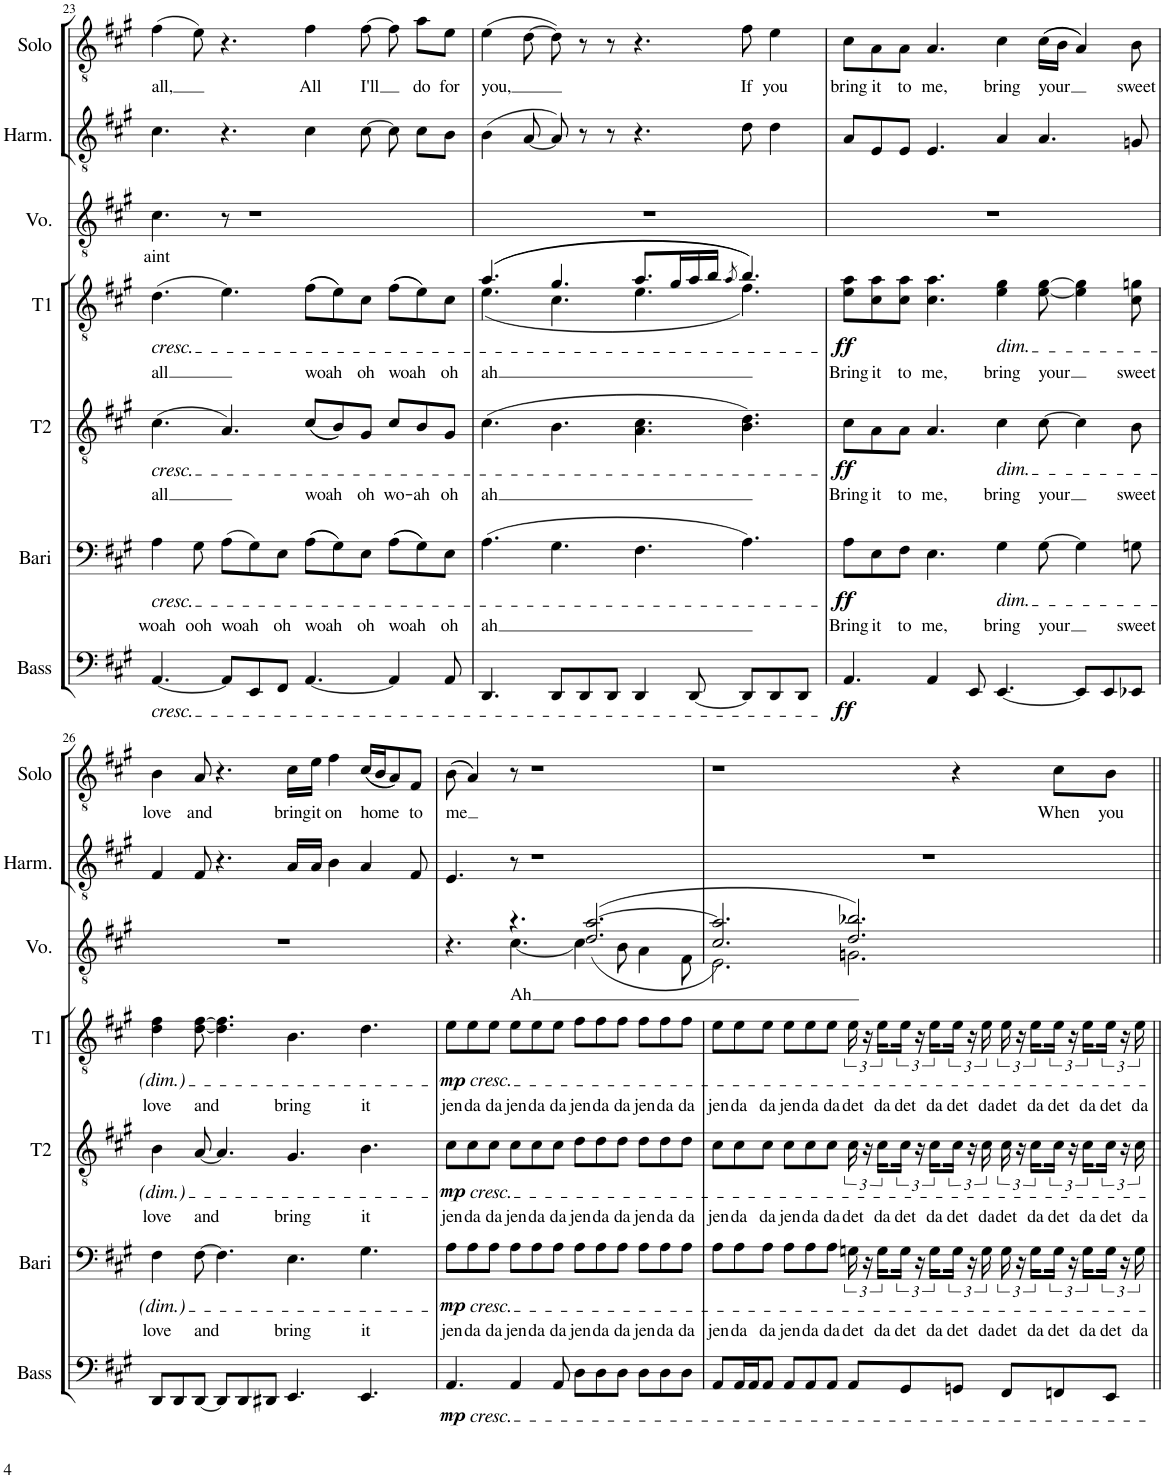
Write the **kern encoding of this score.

**kern	**dynam	**kern	**text	**dynam	**kern	**text	**dynam	**kern	**text	**dynam	**kern	**text	**kern	**kern	**text
*part7	*part7	*part6	*part6	*part6	*part5	*part5	*part5	*part4	*part4	*part4	*part3	*part3	*part2	*part1	*part1
*staff7	*staff7	*staff6	*staff6	*staff6	*staff5	*staff5	*staff5	*staff4	*staff4	*staff4	*staff3	*staff3	*staff2	*staff1	*staff1
*I"Bass	*	*I"Baritone	*	*	*I"Tenor 2	*	*	*I"Tenor 1	*	*	*I"Voice	*	*I"Harmony	*I"Solo	*
*I'Bass	*	*I'Bari	*	*	*I'T2	*	*	*I'T1	*	*	*I'Vo.	*	*I'Harm.	*I'Solo	*
!!LO:PB:g=z
*clefF4	*	*clefF4	*	*	*clefGv2	*	*	*clefGv2	*	*	*clefGv2	*	*clefGv2	*clefGv2	*
*k[f#c#g#]	*	*k[f#c#g#]	*	*	*k[f#c#g#]	*	*	*k[f#c#g#]	*	*	*k[f#c#g#]	*	*k[f#c#g#]	*k[f#c#g#]	*
*M12/8	*	*M12/8	*	*	*M12/8	*	*	*M12/8	*	*	*M12/8	*	*M12/8	*M12/8	*
=23	=23	=23	=23	=23	=23	=23	=23	=23	=23	=23	=23	=23	=23	=23	=23
!	!	!	!	!	!	!	!	!LO:TX:b:i:t=cresc.	!	!	!	!	!	!	!
!	!	!	!	!	!LO:TX:b:i:t=cresc.	!	!	!	!	!	!	!	!	!	!
!	!	!LO:TX:b:i:t=cresc.	!	!	!	!	!	!	!	!	!	!	!	!	!
!LO:TX:b:i:t=cresc.	!	!	!	!	!	!	!	!	!	!	!	!	!	!	!
!	!	!	!LO:LY:b	!	!	!LO:LY:b	!	!	!LO:LY:b	!	!	!LO:LY:b	!	!	!LO:LY:b
[4.AA/	.	4A\	woah	.	(4.c#\	all	.	(4.d\	all	.	4.c#\	aint	4.c#\	(4f#\	all,
!	!	!	!LO:LY:b	!	!	!	!	!	!	!	!	!	!	!	!
.	.	8G#\	ooh	.	.	.	.	.	.	.	.	.	.	8e\)	.
!	!	!	!LO:LY:b	!	!	!	!	!	!	!	!	!	!	!	!
8AA/L]	.	(8A\L	-woah	.	4.A/)	.	.	4.e\)	.	.	8r	.	4.r	4.r	.
8EE/	.	8G#\)	.	.	.	.	.	.	.	.	1r	.	.	.	.
!	!	!	!LO:LY:b	!	!	!	!	!	!	!	!	!	!	!	!
8FF#/J	.	8E\J	oh	.	.	.	.	.	.	.	.	.	.	.	.
!	!	!	!LO:LY:b	!	!	!LO:LY:b	!	!	!LO:LY:b	!	!	!	!	!	!LO:LY:b
[4.AA/	.	((8A\L	-woah	.	((8c#/L	woah	.	((8f#\L	-woah	.	.	.	4c#\	4f#\	All
.	.	8G#\))	.	.	8B/))	.	.	8e\))	.	.	.	.	.	.	.
!	!	!	!LO:LY:b	!	!	!LO:LY:b	!	!	!LO:LY:b	!	!	!	!	!	!LO:LY:b
.	.	8E\J	oh	.	8G#/J	oh	.	8c#\J	oh	.	.	.	[8c#\	[8f#\	I'll
!	!	!	!LO:LY:b	!	!	!LO:LY:b	!	!	!LO:LY:b	!	!	!	!	!	!
4AA/]	.	((8A\L	-woah	.	8c#/L	wo-	.	((8f#\L	-woah	.	.	.	8c#\]	8f#\]	.
!	!	!	!	!	!	!LO:LY:b	!	!	!	!	!	!	!	!	!LO:LY:b
.	.	8G#\))	.	.	8B/	-ah	.	8e\))	.	.	.	.	8c#\L	8a\L	do
!	!	!	!LO:LY:b	!	!	!LO:LY:b	!	!	!LO:LY:b	!	!	!	!	!	!LO:LY:b
8AA/	.	8E\J	oh	.	8G#/J	oh	.	8c#\J	oh	.	.	.	8B\J	8e\J	for
=24	=24	=24	=24	=24	=24	=24	=24	=24	=24	=24	=24	=24	=24	=24	=24
!	!	!	!LO:LY:b	!	!	!LO:LY:b	!	!	!LO:LY:b	!	!	!	!	!	!LO:LY:b
*	*	*	*	*	*	*	*	*^	*	*	*	*	*	*	*
4.DD/	.	(4.A\	ah	.	(4.c#\	ah	.	((4.a/	(4.e\	ah	.	1.r	.	(4B\	(4e\	you,
.	.	.	.	.	.	.	.	.	.	.	.	.	.	[8A/	[8d\	.
8DD/L	.	4.G#\	.	.	4.B\	.	.	4.g#/	4.c#\	.	.	.	.	8A/])	8d\])	.
8DD/	.	.	.	.	.	.	.	.	.	.	.	.	.	8r	8r	.
8DD/J	.	.	.	.	.	.	.	.	.	.	.	.	.	8r	8r	.
4DD/	.	4.F#\	.	.	4.A\ 4.c#\	.	.	8.a/L	4.e\	.	.	.	.	4.r	4.r	.
.	.	.	.	.	.	.	.	16g#/L	.	.	.	.	.	.	.	.
[8DD/	.	.	.	.	.	.	.	16a/	.	.	.	.	.	.	.	.
.	.	.	.	.	.	.	.	16b/JJ	.	.	.	.	.	.	.	.
.	.	.	.	.	.	.	.	8qa/	.	.	.	.	.	.	.	.
!	!	!	!	!	!	!	!	!	!	!	!	!	!	!	!	!LO:LY:b
8DD/L]	.	4.A\)	.	.	4.B\ 4.d\)	.	.	4.b/))	4.f#\)	.	.	.	.	8d\	8f#\	If
!	!	!	!	!	!	!	!	!	!	!	!	!	!	!	!	!LO:LY:b
8DD/	.	.	.	.	.	.	.	.	.	.	.	.	.	4d\	4e\	you
8DD/J	.	.	.	.	.	.	.	.	.	.	.	.	.	.	.	.
*	*	*	*	*	*	*	*	*v	*v	*	*	*	*	*	*	*
=25	=25	=25	=25	=25	=25	=25	=25	=25	=25	=25	=25	=25	=25	=25	=25
!	!LO:DY:b	!	!LO:LY:b	!LO:DY:b	!	!LO:LY:b	!LO:DY:b	!	!LO:LY:b	!LO:DY:b	!	!	!	!	!LO:LY:b
4.AA/	ff	8A\L	Bring	ff	8c#\L	Bring	ff	8e\ 8a\L	Bring	ff	1.r	.	8A/L	8c#\L	bring
!	!	!	!LO:LY:b	!	!	!LO:LY:b	!	!	!LO:LY:b	!	!	!	!	!	!LO:LY:b
.	.	8E\	it	.	8A\	it	.	8c#\ 8a\	it	.	.	.	8E/	8A\	it
!	!	!	!LO:LY:b	!	!	!LO:LY:b	!	!	!LO:LY:b	!	!	!	!	!	!LO:LY:b
.	.	8F#\J	to	.	8A\J	to	.	8c#\ 8a\J	to	.	.	.	8E/J	8A\J	to
!	!	!	!LO:LY:b	!	!	!LO:LY:b	!	!	!LO:LY:b	!	!	!	!	!	!LO:LY:b
4AA/	.	4.E\	me,	.	4.A/	me,	.	4.c#\ 4.a\	me,	.	.	.	4.E/	4.A/	me,
8EE/	.	.	.	.	.	.	.	.	.	.	.	.	.	.	.
!	!	!	!	!	!	!	!	!LO:TX:b:i:t=dim.	!	!	!	!	!	!	!
!	!	!	!	!	!LO:TX:b:i:t=dim.	!	!	!	!	!	!	!	!	!	!
!	!	!LO:TX:b:i:t=dim.	!	!	!	!	!	!	!	!	!	!	!	!	!
!	!	!	!LO:LY:b	!	!	!LO:LY:b	!	!	!LO:LY:b	!	!	!	!	!	!LO:LY:b
[4.EE/	.	4G#\	bring	.	4c#\	bring	.	4e\ 4g#\	bring	.	.	.	4A/	4c#\	bring
!	!	!	!LO:LY:b	!	!	!LO:LY:b	!	!	!LO:LY:b	!	!	!	!	!	!LO:LY:b
.	.	[8G#\	your	.	[8c#\	your	.	[8e\ [8g#\	your	.	.	.	4.A/	(>(>16c#\LL	your
.	.	.	.	.	.	.	.	.	.	.	.	.	.	16B\JJ	.
8EE/L]	.	4G#\]	.	.	4c#\]	.	.	4e\] 4g#\]	.	.	.	.	.	4A/))	.
8EE/	.	.	.	.	.	.	.	.	.	.	.	.	.	.	.
!	!	!	!LO:LY:b	!	!	!LO:LY:b	!	!	!LO:LY:b	!	!	!	!	!	!LO:LY:b
8EE-X/J	.	8Gn\	sweet	.	8B\	sweet	.	8c#\ 8gn\	sweet	.	.	.	8Gn/	8B\	sweet
!!LO:LB:g=z
=26	=26	=26	=26	=26	=26	=26	=26	=26	=26	=26	=26	=26	=26	=26	=26
!	!	!	!LO:LY:b	!	!	!LO:LY:b	!	!	!LO:LY:b	!	!	!	!	!	!LO:LY:b
8DD/L	.	4F#\	love	.	4B\	love	.	4d\ 4f#\	love	.	1.r	.	4F#/	4B\	love
8DD/	.	.	.	.	.	.	.	.	.	.	.	.	.	.	.
!	!	!	!LO:LY:b	!	!	!LO:LY:b	!	!	!LO:LY:b	!	!	!	!	!	!LO:LY:b
[8DD/J	.	[8F#\	and	.	[8A/	and	.	[8d\ [8f#\	and	.	.	.	8F#/	8A/	and
8DD/L]	.	4.F#\]	.	.	4.A/]	.	.	4.d\] 4.f#\]	.	.	.	.	4.r	4.r	.
8DD/	.	.	.	.	.	.	.	.	.	.	.	.	.	.	.
8DD#X/J	.	.	.	.	.	.	.	.	.	.	.	.	.	.	.
!	!	!	!LO:LY:b	!	!	!LO:LY:b	!	!	!LO:LY:b	!	!	!	!	!	!LO:LY:b
4.EE/	.	4.E\	bring	.	4.G#/	bring	.	4.B\	bring	.	.	.	16A/LL	16c#\LL	bring
!	!	!	!	!	!	!	!	!	!	!	!	!	!	!	!LO:LY:b
.	.	.	.	.	.	.	.	.	.	.	.	.	16A/JJ	16e\JJ	it
!	!	!	!	!	!	!	!	!	!	!	!	!	!	!	!LO:LY:b
.	.	.	.	.	.	.	.	.	.	.	.	.	4B\	4f#\	on
!	!	!	!LO:LY:b	!	!	!LO:LY:b	!	!	!LO:LY:b	!	!	!	!	!	!LO:LY:b
4.EE/	.	4.G#\	it	.	4.B\	it	.	4.d\	it	.	.	.	4A/	(<(16c#/LL	home
.	.	.	.	.	.	.	.	.	.	.	.	.	.	16B/J	.
.	.	.	.	.	.	.	.	.	.	.	.	.	.	8A/))	.
!	!	!	!	!	!	!	!	!	!	!	!	!	!	!	!LO:LY:b
.	.	.	.	.	.	.	.	.	.	.	.	.	8F#/	8F#/J	to
=27	=27	=27	=27	=27	=27	=27	=27	=27	=27	=27	=27	=27	=27	=27	=27
!	!	!	!	!	!	!	!	!LO:TX:b:i:t=cresc.	!	!	!	!	!	!	!
!	!	!	!	!	!LO:TX:b:i:t=cresc.	!	!	!	!	!	!	!	!	!	!
!	!	!LO:TX:b:i:t=cresc.	!	!	!	!	!	!	!	!	!	!	!	!	!
!LO:TX:b:i:t=cresc.	!	!	!	!	!	!	!	!	!	!	!	!	!	!	!
!	!LO:DY:b	!	!LO:LY:b	!LO:DY:b	!	!LO:LY:b	!LO:DY:b	!	!LO:LY:b	!LO:DY:b	!	!	!	!	!LO:LY:b
*	*	*	*	*	*	*	*	*	*	*	*^	*	*	*	*
*	*	*	*	*	*	*	*	*	*	*	*	*^	*	*	*	*
4.AA/	mp	8A\L	jen	mp	8c#\L	jen	mp	8e\L	jen	mp	4.r	4.ryy	2.ryy	.	4.E/	(>(8B\	me
!	!	!	!LO:LY:b	!	!	!LO:LY:b	!	!	!LO:LY:b	!	!	!	!	!	!	!	!
.	.	8A\	da	.	8c#\	da	.	8e\	da	.	.	.	.	.	.	4A/))	.
!	!	!	!LO:LY:b	!	!	!LO:LY:b	!	!	!LO:LY:b	!	!	!	!	!	!	!	!
.	.	8A\J	da	.	8c#\J	da	.	8e\J	da	.	.	.	.	.	.	.	.
!	!	!	!LO:LY:b	!	!	!LO:LY:b	!	!	!LO:LY:b	!	!	!	!	!LO:LY:b	!	!	!
4AA/	.	8A\L	jen	.	8c#\L	jen	.	8e\L	jen	.	4.r	[4.c#\	.	Ah	8r	8r	.
!	!	!	!LO:LY:b	!	!	!LO:LY:b	!	!	!LO:LY:b	!	!	!	!	!	!	!	!
.	.	8A\	da	.	8c#\	da	.	8e\	da	.	.	.	.	.	1r	1r	.
!	!	!	!LO:LY:b	!	!	!LO:LY:b	!	!	!LO:LY:b	!	!	!	!	!	!	!	!
8AA/	.	8A\J	da	.	8c#\J	da	.	8e\J	da	.	.	.	.	.	.	.	.
!	!	!	!LO:LY:b	!	!	!LO:LY:b	!	!	!LO:LY:b	!	!	!	!	!	!	!	!
8D\L	.	8A\L	jen	.	8d\L	jen	.	8f#\L	jen	.	([2.a/	4c#\]	(2.d/	.	.	.	.
!	!	!	!LO:LY:b	!	!	!LO:LY:b	!	!	!LO:LY:b	!	!	!	!	!	!	!	!
8D\	.	8A\	da	.	8d\	da	.	8f#\	da	.	.	.	.	.	.	.	.
!	!	!	!LO:LY:b	!	!	!LO:LY:b	!	!	!LO:LY:b	!	!	!	!	!	!	!	!
8D\J	.	8A\J	da	.	8d\J	da	.	8f#\J	da	.	.	8B\	.	.	.	.	.
!	!	!	!LO:LY:b	!	!	!LO:LY:b	!	!	!LO:LY:b	!	!	!	!	!	!	!	!
8D\L	.	8A\L	jen	.	8d\L	jen	.	8f#\L	jen	.	.	4A\	.	.	.	.	.
!	!	!	!LO:LY:b	!	!	!LO:LY:b	!	!	!LO:LY:b	!	!	!	!	!	!	!	!
8D\	.	8A\	da	.	8d\	da	.	8f#\	da	.	.	.	.	.	.	.	.
!	!	!	!LO:LY:b	!	!	!LO:LY:b	!	!	!LO:LY:b	!	!	!	!	!	!	!	!
8D\J	.	8A\J	da	.	8d\J	da	.	8f#\J	da	.	.	8F#\	.	.	.	.	.
=28	=28	=28	=28	=28	=28	=28	=28	=28	=28	=28	=28	=28	=28	=28	=28	=28	=28
!	!	!	!LO:LY:b	!	!	!LO:LY:b	!	!	!LO:LY:b	!	!	!	!	!	!	!	!
8AA/L	.	8A\L	jen	.	8c#\L	jen	.	8e\L	jen	.	2.a/]	2.E\	2.c#/)	.	1.r	1r	.
!	!	!	!LO:LY:b	!	!	!LO:LY:b	!	!	!LO:LY:b	!	!	!	!	!	!	!	!
16AA/L	.	8A\	da	.	8c#\	da	.	8e\	da	.	.	.	.	.	.	.	.
16AA/J	.	.	.	.	.	.	.	.	.	.	.	.	.	.	.	.	.
!	!	!	!LO:LY:b	!	!	!LO:LY:b	!	!	!LO:LY:b	!	!	!	!	!	!	!	!
8AA/J	.	8A\J	da	.	8c#\J	da	.	8e\J	da	.	.	.	.	.	.	.	.
!	!	!	!LO:LY:b	!	!	!LO:LY:b	!	!	!LO:LY:b	!	!	!	!	!	!	!	!
8AA/L	.	8A\L	jen	.	8c#\L	jen	.	8e\L	jen	.	.	.	.	.	.	.	.
!	!	!	!LO:LY:b	!	!	!LO:LY:b	!	!	!LO:LY:b	!	!	!	!	!	!	!	!
8AA/	.	8A\	da	.	8c#\	da	.	8e\	da	.	.	.	.	.	.	.	.
!	!	!	!LO:LY:b	!	!	!LO:LY:b	!	!	!LO:LY:b	!	!	!	!	!	!	!	!
8AA/J	.	8A\J	da	.	8c#\J	da	.	8e\J	da	.	.	.	.	.	.	.	.
!	!	!	!LO:LY:b	!	!	!LO:LY:b	!	!	!LO:LY:b	!	!	!	!	!	!	!	!
8AA/L	.	24Gn\	det	.	24c#\	det	.	24e\	det	.	2.b-X/)	2.Gn\	2.d/	.	.	.	.
.	.	24r	.	.	24r	.	.	24r	.	.	.	.	.	.	.	.	.
!	!	!	!LO:LY:b	!	!	!LO:LY:b	!	!	!LO:LY:b	!	!	!	!	!	!	!	!
.	.	24G\LL	da	.	24c#\LL	da	.	24e\LL	da	.	.	.	.	.	.	.	.
!	!	!	!LO:LY:b	!	!	!LO:LY:b	!	!	!LO:LY:b	!	!	!	!	!	!	!	!
8GG#/	.	24G\JJ	det	.	24c#\JJ	det	.	24e\JJ	det	.	.	.	.	.	.	.	.
.	.	24r	.	.	24r	.	.	24r	.	.	.	.	.	.	.	.	.
!	!	!	!LO:LY:b	!	!	!LO:LY:b	!	!	!LO:LY:b	!	!	!	!	!	!	!	!
.	.	24G\LL	da	.	24c#\LL	da	.	24e\LL	da	.	.	.	.	.	.	.	.
!	!	!	!LO:LY:b	!	!	!LO:LY:b	!	!	!LO:LY:b	!	!	!	!	!	!	!	!
8GGn/J	.	24G\JJ	det	.	24c#\JJ	det	.	24e\JJ	det	.	.	.	.	.	.	4r	.
.	.	24r	.	.	24r	.	.	24r	.	.	.	.	.	.	.	.	.
!	!	!	!LO:LY:b	!	!	!LO:LY:b	!	!	!LO:LY:b	!	!	!	!	!	!	!	!
.	.	24G\	da	.	24c#\	da	.	24e\	da	.	.	.	.	.	.	.	.
!	!	!	!LO:LY:b	!	!	!LO:LY:b	!	!	!LO:LY:b	!	!	!	!	!	!	!	!
8FF#/L	.	24G\	det	.	24c#\	det	.	24e\	det	.	.	.	.	.	.	.	.
.	.	24r	.	.	24r	.	.	24r	.	.	.	.	.	.	.	.	.
!	!	!	!LO:LY:b	!	!	!LO:LY:b	!	!	!LO:LY:b	!	!	!	!	!	!	!	!
.	.	24G\LL	da	.	24c#\LL	da	.	24e\LL	da	.	.	.	.	.	.	.	.
!	!	!	!LO:LY:b	!	!	!LO:LY:b	!	!	!LO:LY:b	!	!	!	!	!	!	!	!LO:LY:b
8FFn/	.	24G\JJ	det	.	24c#\JJ	det	.	24e\JJ	det	.	.	.	.	.	.	8c#\L	When
.	.	24r	.	.	24r	.	.	24r	.	.	.	.	.	.	.	.	.
!	!	!	!LO:LY:b	!	!	!LO:LY:b	!	!	!LO:LY:b	!	!	!	!	!	!	!	!
.	.	24G\LL	da	.	24c#\LL	da	.	24e\LL	da	.	.	.	.	.	.	.	.
!	!	!	!LO:LY:b	!	!	!LO:LY:b	!	!	!LO:LY:b	!	!	!	!	!	!	!	!LO:LY:b
8EE/J	.	24G\JJ	det	.	24c#\JJ	det	.	24e\JJ	det	.	.	.	.	.	.	8B\J	you
.	.	24r	.	.	24r	.	.	24r	.	.	.	.	.	.	.	.	.
!	!	!	!LO:LY:b	!	!	!LO:LY:b	!	!	!LO:LY:b	!	!	!	!	!	!	!	!
.	.	24G\	da	.	24c#\	da	.	24e\	da	.	.	.	.	.	.	.	.
*	*	*	*	*	*	*	*	*	*	*	*v	*v	*v	*	*	*	*
=||	=||	=||	=||	=||	=||	=||	=||	=||	=||	=||	=||	=||	=||	=||	=||
*-	*-	*-	*-	*-	*-	*-	*-	*-	*-	*-	*-	*-	*-	*-	*-
